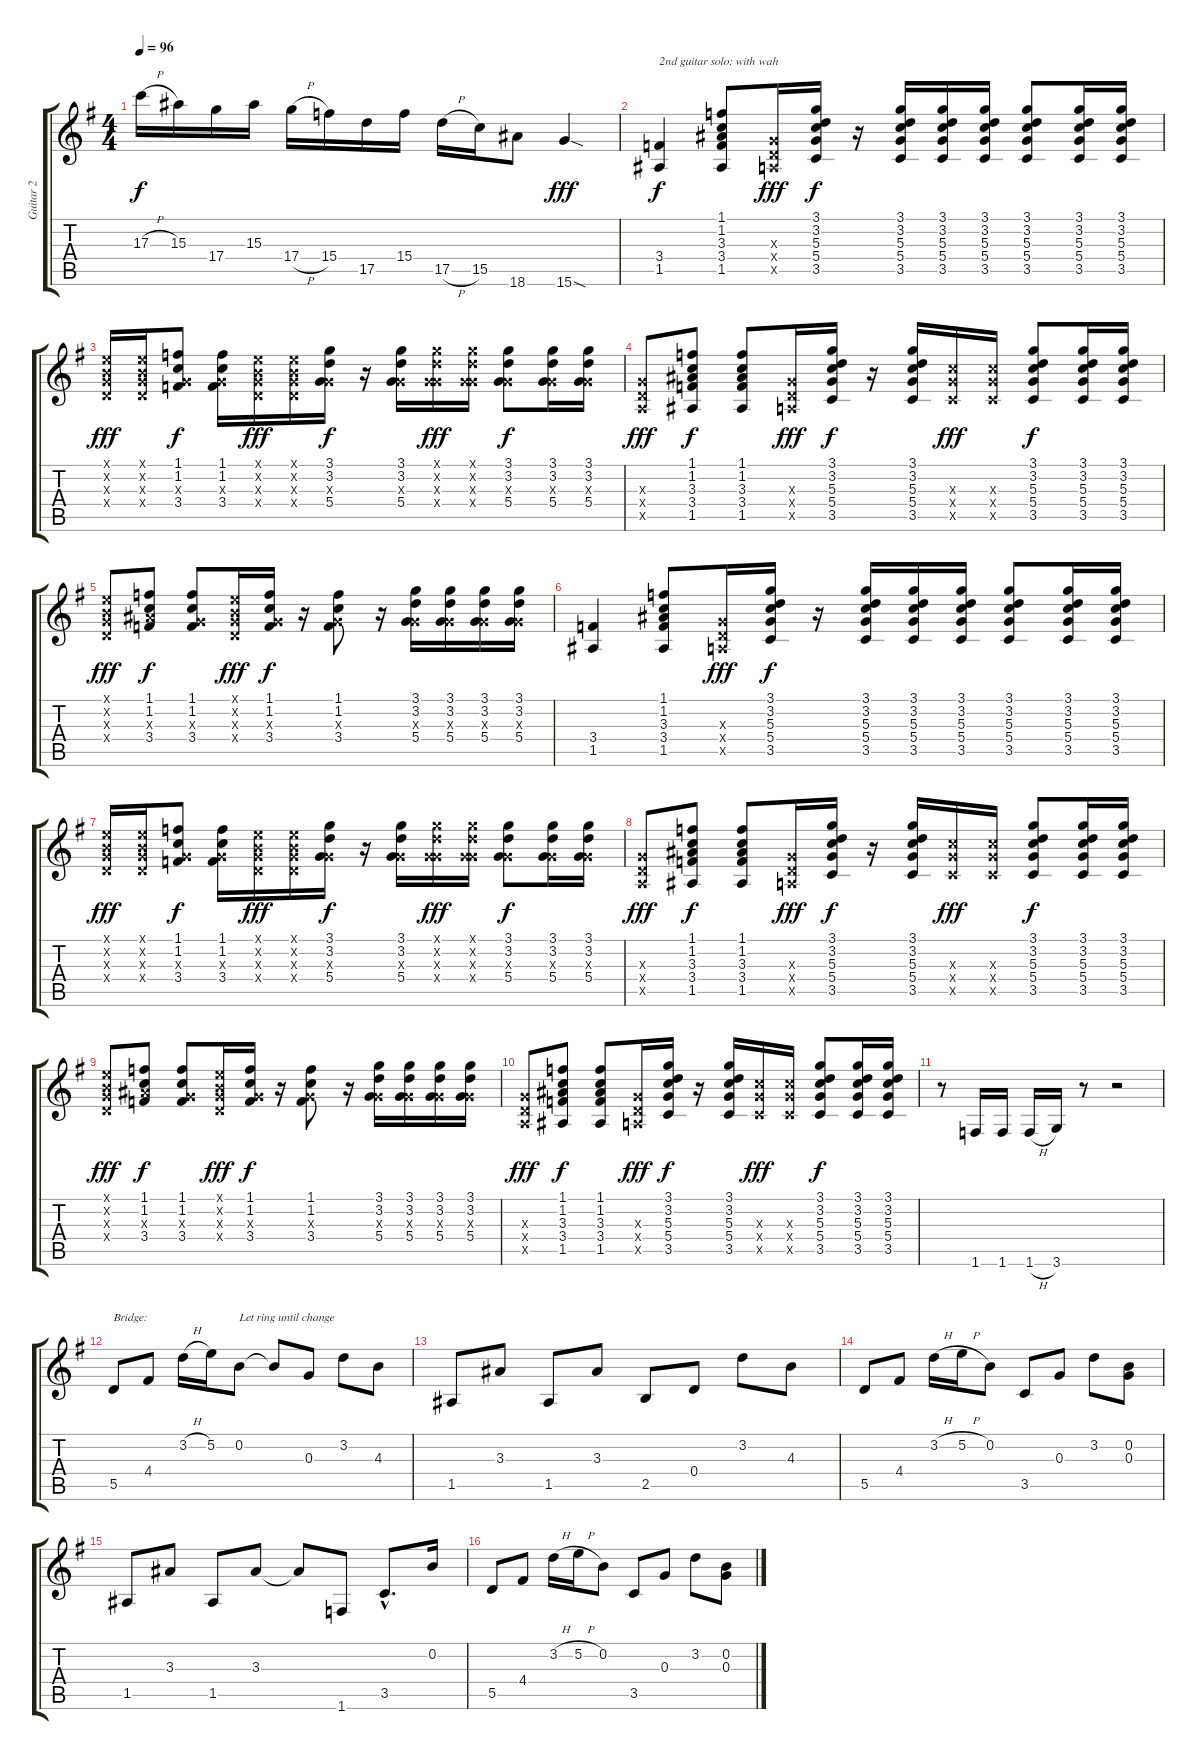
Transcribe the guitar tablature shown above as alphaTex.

\track ("Guitar 2" "Guitar 2") {instrument overdrivenguitar}
\staff {score tabs}
\tuning (E4 B3 G3 D3 A2 E2) {hide}
\ts (4 4)
\tempo 96
\clef g2
\ks g
17.3{h}.16{dy f} 15.3.16 17.4.16 15.3.16 17.4{h}.16 15.4.16 17.5.16 15.4.16 17.5{h}.16 15.5.16 18.6.8 15.6{sod}.4{dy fff} |
(3.4 1.5).4{txt "2nd guitar solo: with wah" dy f} (1.1 1.2 3.3 3.4 1.5).8 (0.3{x} 0.4{x} 0.5{x}).16{dy fff} (3.1 3.2 5.3 5.4 3.5).16{dy f} r.16 (3.1 3.2 5.3 5.4 3.5).16 (3.1 3.2 5.3 5.4 3.5).16 (3.1 3.2 5.3 5.4 3.5).16 (3.1 3.2 5.3 5.4 3.5).8 (3.1 3.2 5.3 5.4 3.5).16 (3.1 3.2 5.3 5.4 3.5).16 |
(0.1{x} 0.2{x} 0.3{x} 0.4{x}).16{dy fff} (0.1{x} 0.2{x} 0.3{x} 0.4{x}).16 (1.1 1.2 0.3{x} 3.4).8{dy f} (1.1 1.2 0.3{x} 3.4).16 (0.1{x} 0.2{x} 0.3{x} 0.4{x}).16{dy fff} (0.1{x} 0.2{x} 0.3{x} 0.4{x}).16 (3.1 3.2 0.3{x} 5.4).16{dy f} r.16 (3.1 3.2 0.3{x} 5.4).16 (3.1{x} 3.2{x} 0.3{x} 5.4{x}).16{dy fff} (3.1{x} 3.2{x} 0.3{x} 5.4{x}).16 (3.1 3.2 0.3{x} 5.4).8{dy f} (3.1 3.2 0.3{x} 5.4).16 (3.1 3.2 0.3{x} 5.4).16 |
(0.3{x} 0.4{x} 0.5{x}).8{dy fff} (1.1 1.2 3.3 3.4 1.5).8{dy f} (1.1 1.2 3.3 3.4 1.5).8 (0.3{x} 0.4{x} 0.5{x}).16{dy fff} (3.1 3.2 5.3 5.4 3.5).16{dy f} r.16 (3.1 3.2 5.3 5.4 3.5).16 (5.3{x} 5.4{x} 3.5{x}).16{dy fff} (5.3{x} 5.4{x} 3.5{x}).16 (3.1 3.2 5.3 5.4 3.5).8{dy f} (3.1 3.2 5.3 5.4 3.5).16 (3.1 3.2 5.3 5.4 3.5).16 |
(0.1{x} 0.2{x} 0.3{x} 0.4{x}).8{dy fff} (1.1 1.2 3.3{x} 3.4).8{dy f} (1.1 1.2 0.3{x} 3.4).8 (0.1{x} 0.2{x} 0.3{x} 0.4{x}).16{dy fff} (1.1 1.2 0.3{x} 3.4).16{dy f} r.16 (1.1 1.2 0.3{x} 3.4).8 r.16 (3.1 3.2 0.3{x} 5.4).16 (3.1 3.2 0.3{x} 5.4).16 (3.1 3.2 0.3{x} 5.4).16 (3.1 3.2 0.3{x} 5.4).16 |
(3.4 1.5).4 (1.1 1.2 3.3 3.4 1.5).8 (0.3{x} 0.4{x} 0.5{x}).16{dy fff} (3.1 3.2 5.3 5.4 3.5).16{dy f} r.16 (3.1 3.2 5.3 5.4 3.5).16 (3.1 3.2 5.3 5.4 3.5).16 (3.1 3.2 5.3 5.4 3.5).16 (3.1 3.2 5.3 5.4 3.5).8 (3.1 3.2 5.3 5.4 3.5).16 (3.1 3.2 5.3 5.4 3.5).16 |
(0.1{x} 0.2{x} 0.3{x} 0.4{x}).16{dy fff} (0.1{x} 0.2{x} 0.3{x} 0.4{x}).16 (1.1 1.2 0.3{x} 3.4).8{dy f} (1.1 1.2 0.3{x} 3.4).16 (0.1{x} 0.2{x} 0.3{x} 0.4{x}).16{dy fff} (0.1{x} 0.2{x} 0.3{x} 0.4{x}).16 (3.1 3.2 0.3{x} 5.4).16{dy f} r.16 (3.1 3.2 0.3{x} 5.4).16 (3.1{x} 3.2{x} 0.3{x} 5.4{x}).16{dy fff} (3.1{x} 3.2{x} 0.3{x} 5.4{x}).16 (3.1 3.2 0.3{x} 5.4).8{dy f} (3.1 3.2 0.3{x} 5.4).16 (3.1 3.2 0.3{x} 5.4).16 |
(0.3{x} 0.4{x} 0.5{x}).8{dy fff} (1.1 1.2 3.3 3.4 1.5).8{dy f} (1.1 1.2 3.3 3.4 1.5).8 (0.3{x} 0.4{x} 0.5{x}).16{dy fff} (3.1 3.2 5.3 5.4 3.5).16{dy f} r.16 (3.1 3.2 5.3 5.4 3.5).16 (5.3{x} 5.4{x} 3.5{x}).16{dy fff} (5.3{x} 5.4{x} 3.5{x}).16 (3.1 3.2 5.3 5.4 3.5).8{dy f} (3.1 3.2 5.3 5.4 3.5).16 (3.1 3.2 5.3 5.4 3.5).16 |
(0.1{x} 0.2{x} 0.3{x} 0.4{x}).8{dy fff} (1.1 1.2 3.3{x} 3.4).8{dy f} (1.1 1.2 0.3{x} 3.4).8 (0.1{x} 0.2{x} 0.3{x} 0.4{x}).16{dy fff} (1.1 1.2 0.3{x} 3.4).16{dy f} r.16 (1.1 1.2 0.3{x} 3.4).8 r.16 (3.1 3.2 0.3{x} 5.4).16 (3.1 3.2 0.3{x} 5.4).16 (3.1 3.2 0.3{x} 5.4).16 (3.1 3.2 0.3{x} 5.4).16 |
(0.3{x} 0.4{x} 0.5{x}).8{dy fff} (1.1 1.2 3.3 3.4 1.5).8{dy f} (1.1 1.2 3.3 3.4 1.5).8 (0.3{x} 0.4{x} 0.5{x}).16{dy fff} (3.1 3.2 5.3 5.4 3.5).16{dy f} r.16 (3.1 3.2 5.3 5.4 3.5).16 (5.3{x} 5.4{x} 3.5{x}).16{dy fff} (5.3{x} 5.4{x} 3.5{x}).16 (3.1 3.2 5.3 5.4 3.5).8{dy f} (3.1 3.2 5.3 5.4 3.5).16 (3.1 3.2 5.3 5.4 3.5).16 |
r.8 1.6.16 1.6.16 1.6{h}.16 3.6.16 r.8 r.2 |
5.5.8{txt "Bridge:"} 4.4.8 3.2{h}.16 5.2.16 0.2.8{txt "Let ring until change"} 0.2{t}.8 0.3.8 3.2.8 4.3.8 |
1.5.8 3.3.8 1.5.8 3.3.8 2.5.8 0.4.8 3.2.8 4.3.8 |
5.5.8 4.4.8 3.2{h}.16 5.2{h}.16 0.2.8 3.5.8 0.3.8 3.2.8 (0.2 0.3).8 |
1.5.8 3.3.8 1.5.8 3.3.8 3.3{t}.8 1.6.8 3.5{hac}.8{d} 0.2.16 |
5.5.8 4.4.8 3.2{h}.16 5.2{h}.16 0.2.8 3.5.8 0.3.8 3.2.8 (0.2 0.3).8
